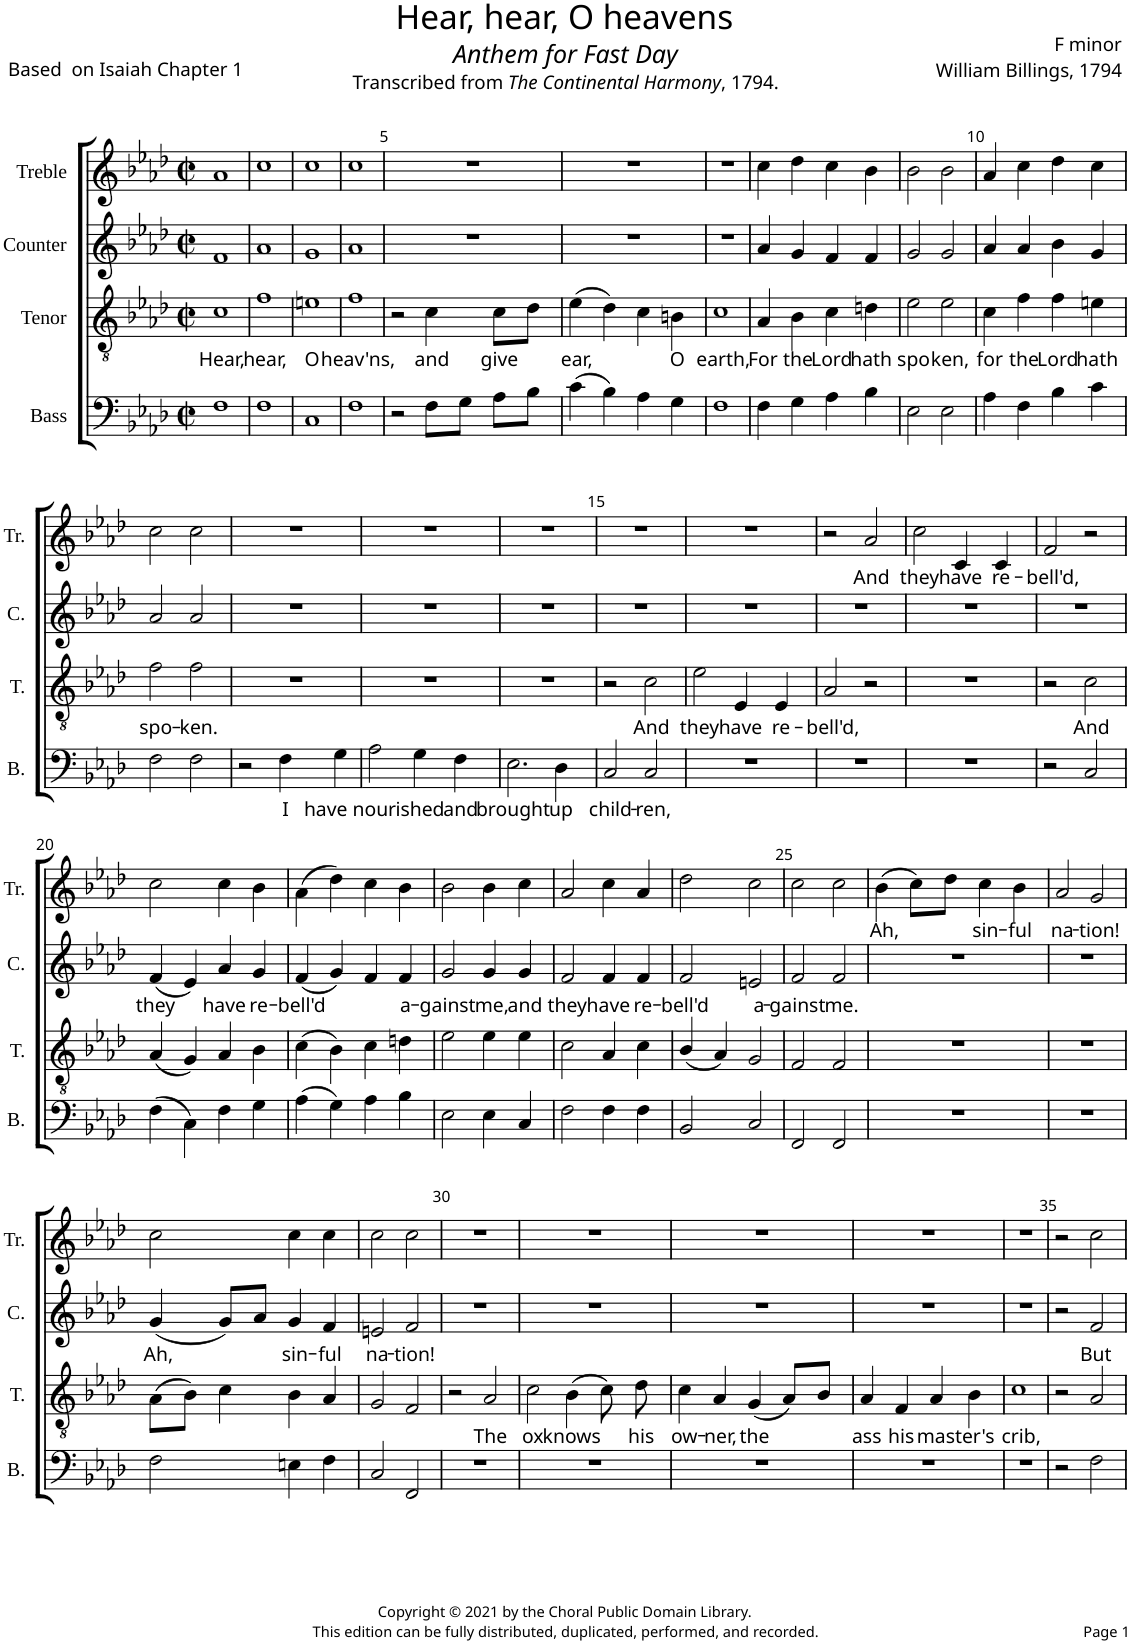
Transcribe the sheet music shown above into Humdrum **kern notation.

**kern	**text	**kern	**text	**kern	**text	**kern	**text
*part4	*part4	*part3	*part3	*part2	*part2	*part1	*part1
*staff4	*staff4	*staff3	*staff3	*staff2	*staff2	*staff1	*staff1
*I"Bass	*	*I"Tenor	*	*I"Counter	*	*I"Treble	*
*I'B.	*	*I'T.	*	*I'C.	*	*I'Tr.	*
*clefF4	*	*clefGv2	*	*clefG2	*	*clefG2	*
*k[b-e-a-d-]	*	*k[b-e-a-d-]	*	*k[b-e-a-d-]	*	*k[b-e-a-d-]	*
*M4/4	*	*M4/4	*	*M4/4	*	*M4/4	*
*met(c|)	*	*met(c|)	*	*met(c|)	*	*met(c|)	*
=1	=1	=1	=1	=1	=1	=1	=1
!	!	!	!LO:LY:b	!	!	!	!
1F	.	1c	Hear,	1f	.	1a-	.
=2	=2	=2	=2	=2	=2	=2	=2
!	!	!	!LO:LY:b	!	!	!	!
1F	.	1f	hear,	1a-	.	1cc	.
=3	=3	=3	=3	=3	=3	=3	=3
!	!	!	!LO:LY:b	!	!	!	!
1C	.	1en	O	1g	.	1cc	.
=4	=4	=4	=4	=4	=4	=4	=4
!	!	!	!LO:LY:b	!	!	!	!
1F	.	1f	heav'ns,	1a-	.	1cc	.
=5	=5	=5	=5	=5	=5	=5	=5
2r	.	2r	.	1r	.	1r	.
!	!	!	!LO:LY:b	!	!	!	!
8F\L	.	4c\	and	.	.	.	.
8G\J	.	.	.	.	.	.	.
!	!	!	!LO:LY:b	!	!	!	!
8A-\L	.	8c\L	give	.	.	.	.
8B-\J	.	8d-\J	.	.	.	.	.
=6	=6	=6	=6	=6	=6	=6	=6
!	!	!	!LO:LY:b	!	!	!	!
(4c\	.	(4e-\	ear,	1r	.	1r	.
4B-\)	.	4d-\)	.	.	.	.	.
4A-\	.	4c\	.	.	.	.	.
!	!	!	!LO:LY:b	!	!	!	!
4G\	.	4Bn\	O	.	.	.	.
=7	=7	=7	=7	=7	=7	=7	=7
!	!	!	!LO:LY:b	!	!	!	!
1F	.	1c	earth,	1r	.	1r	.
=8	=8	=8	=8	=8	=8	=8	=8
!	!	!	!LO:LY:b	!	!	!	!
4F\	.	4A-/	For	4a-/	.	4cc\	.
!	!	!	!LO:LY:b	!	!	!	!
4G\	.	4B-\	the	4g/	.	4dd-\	.
!	!	!	!LO:LY:b	!	!	!	!
4A-\	.	4c\	Lord	4f/	.	4cc\	.
!	!	!	!LO:LY:b	!	!	!	!
4B-\	.	4dn\	hath	4f/	.	4b-\	.
=9	=9	=9	=9	=9	=9	=9	=9
!	!	!	!LO:LY:b	!	!	!	!
2E-\	.	2e-\	spo-	2g/	.	2b-\	.
!	!	!	!LO:LY:b	!	!	!	!
2E-\	.	2e-\	-ken,	2g/	.	2b-\	.
=10	=10	=10	=10	=10	=10	=10	=10
!	!	!	!LO:LY:b	!	!	!	!
4A-\	.	4c\	for	4a-/	.	4a-/	.
!	!	!	!LO:LY:b	!	!	!	!
4F\	.	4f\	the	4a-/	.	4cc\	.
!	!	!	!LO:LY:b	!	!	!	!
4B-\	.	4f\	Lord	4b-\	.	4dd-\	.
!	!	!	!LO:LY:b	!	!	!	!
4c\	.	4en\	hath	4g/	.	4cc\	.
!!LO:LB:g=z
=11	=11	=11	=11	=11	=11	=11	=11
!	!	!	!LO:LY:b	!	!	!	!
2F\	.	2f\	spo-	2a-/	.	2cc\	.
!	!	!	!LO:LY:b	!	!	!	!
2F\	.	2f\	-ken.	2a-/	.	2cc\	.
=12	=12	=12	=12	=12	=12	=12	=12
2r	.	1r	.	1r	.	1r	.
!	!LO:LY:b	!	!	!	!	!	!
4F\	I	.	.	.	.	.	.
!	!LO:LY:b	!	!	!	!	!	!
4G\	have	.	.	.	.	.	.
=13	=13	=13	=13	=13	=13	=13	=13
!	!LO:LY:b	!	!	!	!	!	!
2A-\	nour-	1r	.	1r	.	1r	.
!	!LO:LY:b	!	!	!	!	!	!
4G\	-ished	.	.	.	.	.	.
!	!LO:LY:b	!	!	!	!	!	!
4F\	and	.	.	.	.	.	.
=14	=14	=14	=14	=14	=14	=14	=14
!	!LO:LY:b	!	!	!	!	!	!
2.E-\	brought	1r	.	1r	.	1r	.
!	!LO:LY:b	!	!	!	!	!	!
4D-\	up	.	.	.	.	.	.
=15	=15	=15	=15	=15	=15	=15	=15
!	!LO:LY:b	!	!	!	!	!	!
2C/	child-	2r	.	1r	.	1r	.
!	!LO:LY:b	!	!LO:LY:b	!	!	!	!
2C/	-ren,	2c\	And	.	.	.	.
=16	=16	=16	=16	=16	=16	=16	=16
!	!	!	!LO:LY:b	!	!	!	!
1r	.	2e-\	they	1r	.	1r	.
!	!	!	!LO:LY:b	!	!	!	!
.	.	4E-/	have	.	.	.	.
!	!	!	!LO:LY:b	!	!	!	!
.	.	4E-/	re-	.	.	.	.
=17	=17	=17	=17	=17	=17	=17	=17
!	!	!	!LO:LY:b	!	!	!	!
1r	.	2A-/	-bell'd,	1r	.	2r	.
!	!	!	!	!	!	!	!LO:LY:b
.	.	2r	.	.	.	2a-/	And
=18	=18	=18	=18	=18	=18	=18	=18
!	!	!	!	!	!	!	!LO:LY:b
1r	.	1r	.	1r	.	2cc\	they
!	!	!	!	!	!	!	!LO:LY:b
.	.	.	.	.	.	4c/	have
!	!	!	!	!	!	!	!LO:LY:b
.	.	.	.	.	.	4c/	re-
=19	=19	=19	=19	=19	=19	=19	=19
!	!	!	!	!	!	!	!LO:LY:b
2r	.	2r	.	1r	.	2f/	-bell'd,
!	!	!	!LO:LY:b	!	!	!	!
2C/	.	2c\	And	.	.	2r	.
!!LO:LB:g=z
=20	=20	=20	=20	=20	=20	=20	=20
!	!	!	!	!	!LO:LY:b	!	!
(4F\	.	(4A-/	.	(4f/	they	2cc\	.
4C\)	.	4G/)	.	4e-/)	.	.	.
!	!	!	!	!	!LO:LY:b	!	!
4F\	.	4A-/	.	4a-/	have	4cc\	.
!	!	!	!	!	!LO:LY:b	!	!
4G\	.	4B-\	.	4g/	re-	4b-\	.
=21	=21	=21	=21	=21	=21	=21	=21
!	!	!	!	!	!LO:LY:b	!	!
(4A-\	.	(4c\	.	(4f/	-bell'd	(4a-\	.
4G\)	.	4B-\)	.	4g/)	.	4dd-\)	.
4A-\	.	4c\	.	4f/	.	4cc\	.
!	!	!	!	!	!LO:LY:b	!	!
4B-\	.	4dn\	.	4f/	a-	4b-\	.
=22	=22	=22	=22	=22	=22	=22	=22
!	!	!	!	!	!LO:LY:b	!	!
2E-\	.	2e-\	.	2g/	-gainst	2b-\	.
!	!	!	!	!	!LO:LY:b	!	!
4E-\	.	4e-\	.	4g/	me,	4b-\	.
!	!	!	!	!	!LO:LY:b	!	!
4C/	.	4e-\	.	4g/	and	4cc\	.
=23	=23	=23	=23	=23	=23	=23	=23
!	!	!	!	!	!LO:LY:b	!	!
2F\	.	2c\	.	2f/	they	2a-/	.
!	!	!	!	!	!LO:LY:b	!	!
4F\	.	4A-/	.	4f/	have	4cc\	.
!	!	!	!	!	!LO:LY:b	!	!
4F\	.	4c\	.	4f/	re-	4a-/	.
=24	=24	=24	=24	=24	=24	=24	=24
!	!	!	!	!	!LO:LY:b	!	!
2BB-/	.	(4B-/	.	2f/	-bell'd	2dd-\	.
.	.	4A-/)	.	.	.	.	.
!	!	!	!	!	!LO:LY:b	!	!
2C/	.	2G/	.	2en/	a-	2cc\	.
=25	=25	=25	=25	=25	=25	=25	=25
!	!	!	!	!	!LO:LY:b	!	!
2FF/	.	2F/	.	2f/	-gainst	2cc\	.
!	!	!	!	!	!LO:LY:b	!	!
2FF/	.	2F/	.	2f/	me.	2cc\	.
=26	=26	=26	=26	=26	=26	=26	=26
!	!	!	!	!	!	!	!LO:LY:b
1r	.	1r	.	1r	.	(4b-\	Ah,
.	.	.	.	.	.	8cc\L)	.
.	.	.	.	.	.	8dd-\J	.
!	!	!	!	!	!	!	!LO:LY:b
.	.	.	.	.	.	4cc\	sin-
!	!	!	!	!	!	!	!LO:LY:b
.	.	.	.	.	.	4b-\	-ful
=27	=27	=27	=27	=27	=27	=27	=27
!	!	!	!	!	!	!	!LO:LY:b
1r	.	1r	.	1r	.	2a-/	na-
!	!	!	!	!	!	!	!LO:LY:b
.	.	.	.	.	.	2g/	-tion!
!!LO:LB:g=z
=28	=28	=28	=28	=28	=28	=28	=28
!	!	!	!	!	!LO:LY:b	!	!
2F\	.	(8A-\L	.	(4g/	Ah,	2cc\	.
.	.	8B-\J)	.	.	.	.	.
.	.	4c\	.	8g/L)	.	.	.
.	.	.	.	8a-/J	.	.	.
!	!	!	!	!	!LO:LY:b	!	!
4En\	.	4B-\	.	4g/	sin-	4cc\	.
!	!	!	!	!	!LO:LY:b	!	!
4F\	.	4A-/	.	4f/	-ful	4cc\	.
=29	=29	=29	=29	=29	=29	=29	=29
!	!	!	!	!	!LO:LY:b	!	!
2C/	.	2G/	.	2en/	na-	2cc\	.
!	!	!	!	!	!LO:LY:b	!	!
2FF/	.	2F/	.	2f/	-tion!	2cc\	.
=30	=30	=30	=30	=30	=30	=30	=30
1r	.	2r	.	1r	.	1r	.
!	!	!	!LO:LY:b	!	!	!	!
.	.	2A-/	The	.	.	.	.
=31	=31	=31	=31	=31	=31	=31	=31
!	!	!	!LO:LY:b	!	!	!	!
1r	.	2c\	ox	1r	.	1r	.
!	!	!	!LO:LY:b	!	!	!	!
.	.	(4B-\	knows	.	.	.	.
.	.	8c\)	.	.	.	.	.
!	!	!	!LO:LY:b	!	!	!	!
.	.	8d-\	his	.	.	.	.
=32	=32	=32	=32	=32	=32	=32	=32
!	!	!	!LO:LY:b	!	!	!	!
1r	.	4c\	ow-	1r	.	1r	.
!	!	!	!LO:LY:b	!	!	!	!
.	.	4A-/	-ner,	.	.	.	.
!	!	!	!LO:LY:b	!	!	!	!
.	.	(4G/	the	.	.	.	.
.	.	8A-/L)	.	.	.	.	.
.	.	8B-/J	.	.	.	.	.
=33	=33	=33	=33	=33	=33	=33	=33
!	!	!	!LO:LY:b	!	!	!	!
1r	.	4A-/	ass	1r	.	1r	.
!	!	!	!LO:LY:b	!	!	!	!
.	.	4F/	his	.	.	.	.
!	!	!	!LO:LY:b	!	!	!	!
.	.	4A-/	mas-	.	.	.	.
!	!	!	!LO:LY:b	!	!	!	!
.	.	4B-\	-ter's	.	.	.	.
=34	=34	=34	=34	=34	=34	=34	=34
!	!	!	!LO:LY:b	!	!	!	!
1r	.	1c	crib,	1r	.	1r	.
=35	=35	=35	=35	=35	=35	=35	=35
2r	.	2r	.	2r	.	2r	.
!	!	!	!	!	!LO:LY:b	!	!
2F\	.	2A-/	.	2f/	But	2cc\	.
=	=	=	=	=	=	=	=
*-	*-	*-	*-	*-	*-	*-	*-
